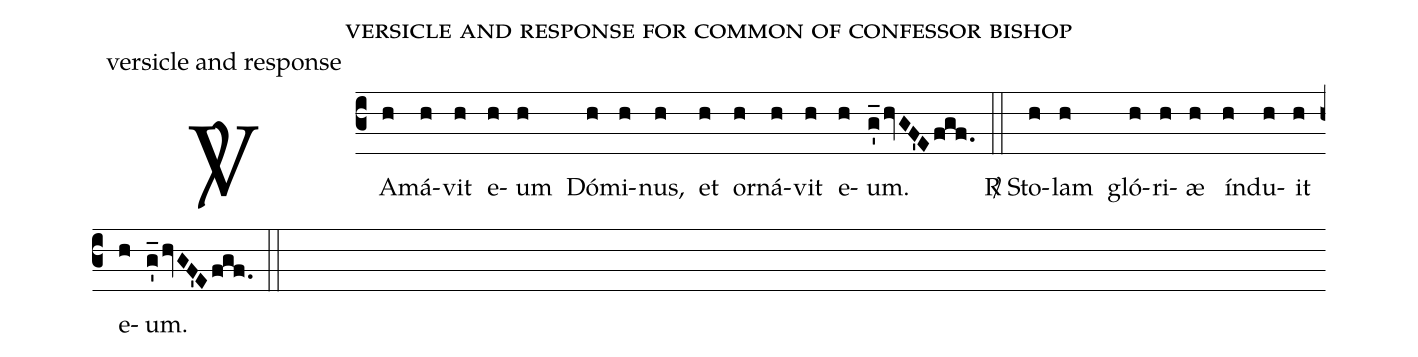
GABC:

name: versicle and response for common of confessor bishop;
office-part: versicle and response;
def-m1:\ifx\vrlinebreak\undefined\else;
def-m2:\fi;
%%
(c3)<sp>V/</sp>~A(h)má(h)vit(h) e(h)um(h) Dó(h)mi(h)nus,(h) et(h) or(h)ná(h)vit(h) e(h)um.(g_'hvGF'Efgf.) (::[em1]Z[em2])
<sp>R/</sp>~Sto(h)lam(h) gló(h)ri(h)æ(h) ín(h)du(h)it(h) e(h)um.(g_'hvGF'Efgf.) (::)
